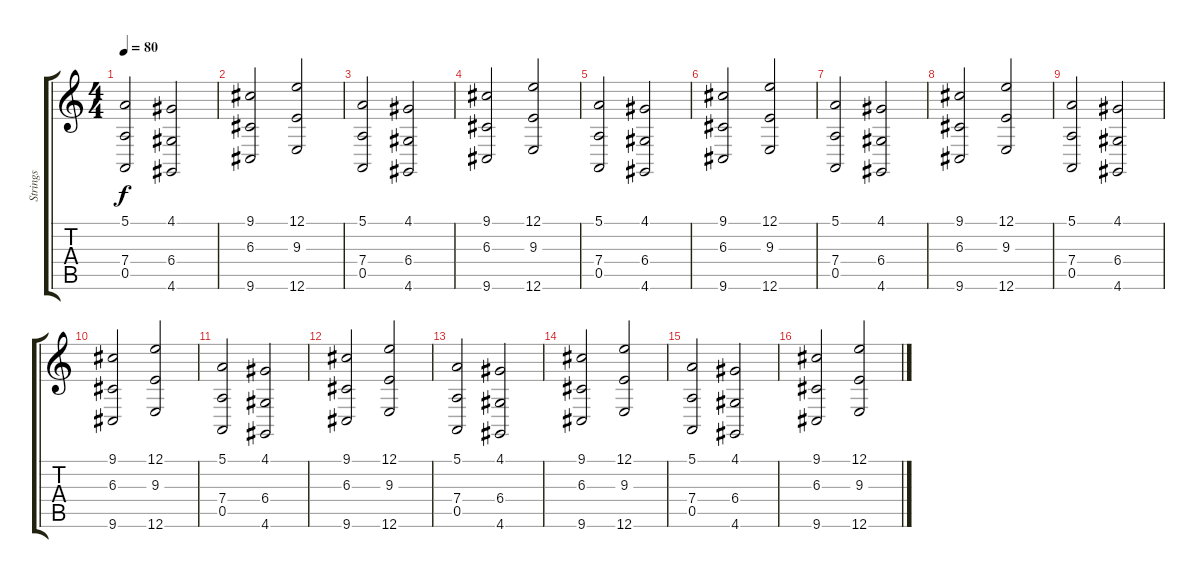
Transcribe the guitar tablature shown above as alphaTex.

\track ("Strings" "Strings") {instrument stringensemble1}
\staff {score tabs}
\tuning (E4 B3 G3 D3 A2 E2) {hide}
\ts (4 4)
\tempo 80
\clef g2
\ks c
(5.1 7.4 0.5).2{dy f} (4.1 6.4 4.6).2 |
(9.1 6.3 9.6).2 (12.1 9.3 12.6).2 |
(5.1 7.4 0.5).2 (4.1 6.4 4.6).2 |
(9.1 6.3 9.6).2 (12.1 9.3 12.6).2 |
(5.1 7.4 0.5).2 (4.1 6.4 4.6).2 |
(9.1 6.3 9.6).2 (12.1 9.3 12.6).2 |
(5.1 7.4 0.5).2 (4.1 6.4 4.6).2 |
(9.1 6.3 9.6).2 (12.1 9.3 12.6).2 |
(5.1 7.4 0.5).2 (4.1 6.4 4.6).2 |
(9.1 6.3 9.6).2 (12.1 9.3 12.6).2 |
(5.1 7.4 0.5).2 (4.1 6.4 4.6).2 |
(9.1 6.3 9.6).2 (12.1 9.3 12.6).2 |
(5.1 7.4 0.5).2 (4.1 6.4 4.6).2 |
(9.1 6.3 9.6).2 (12.1 9.3 12.6).2 |
(5.1 7.4 0.5).2 (4.1 6.4 4.6).2 |
(9.1 6.3 9.6).2 (12.1 9.3 12.6).2
